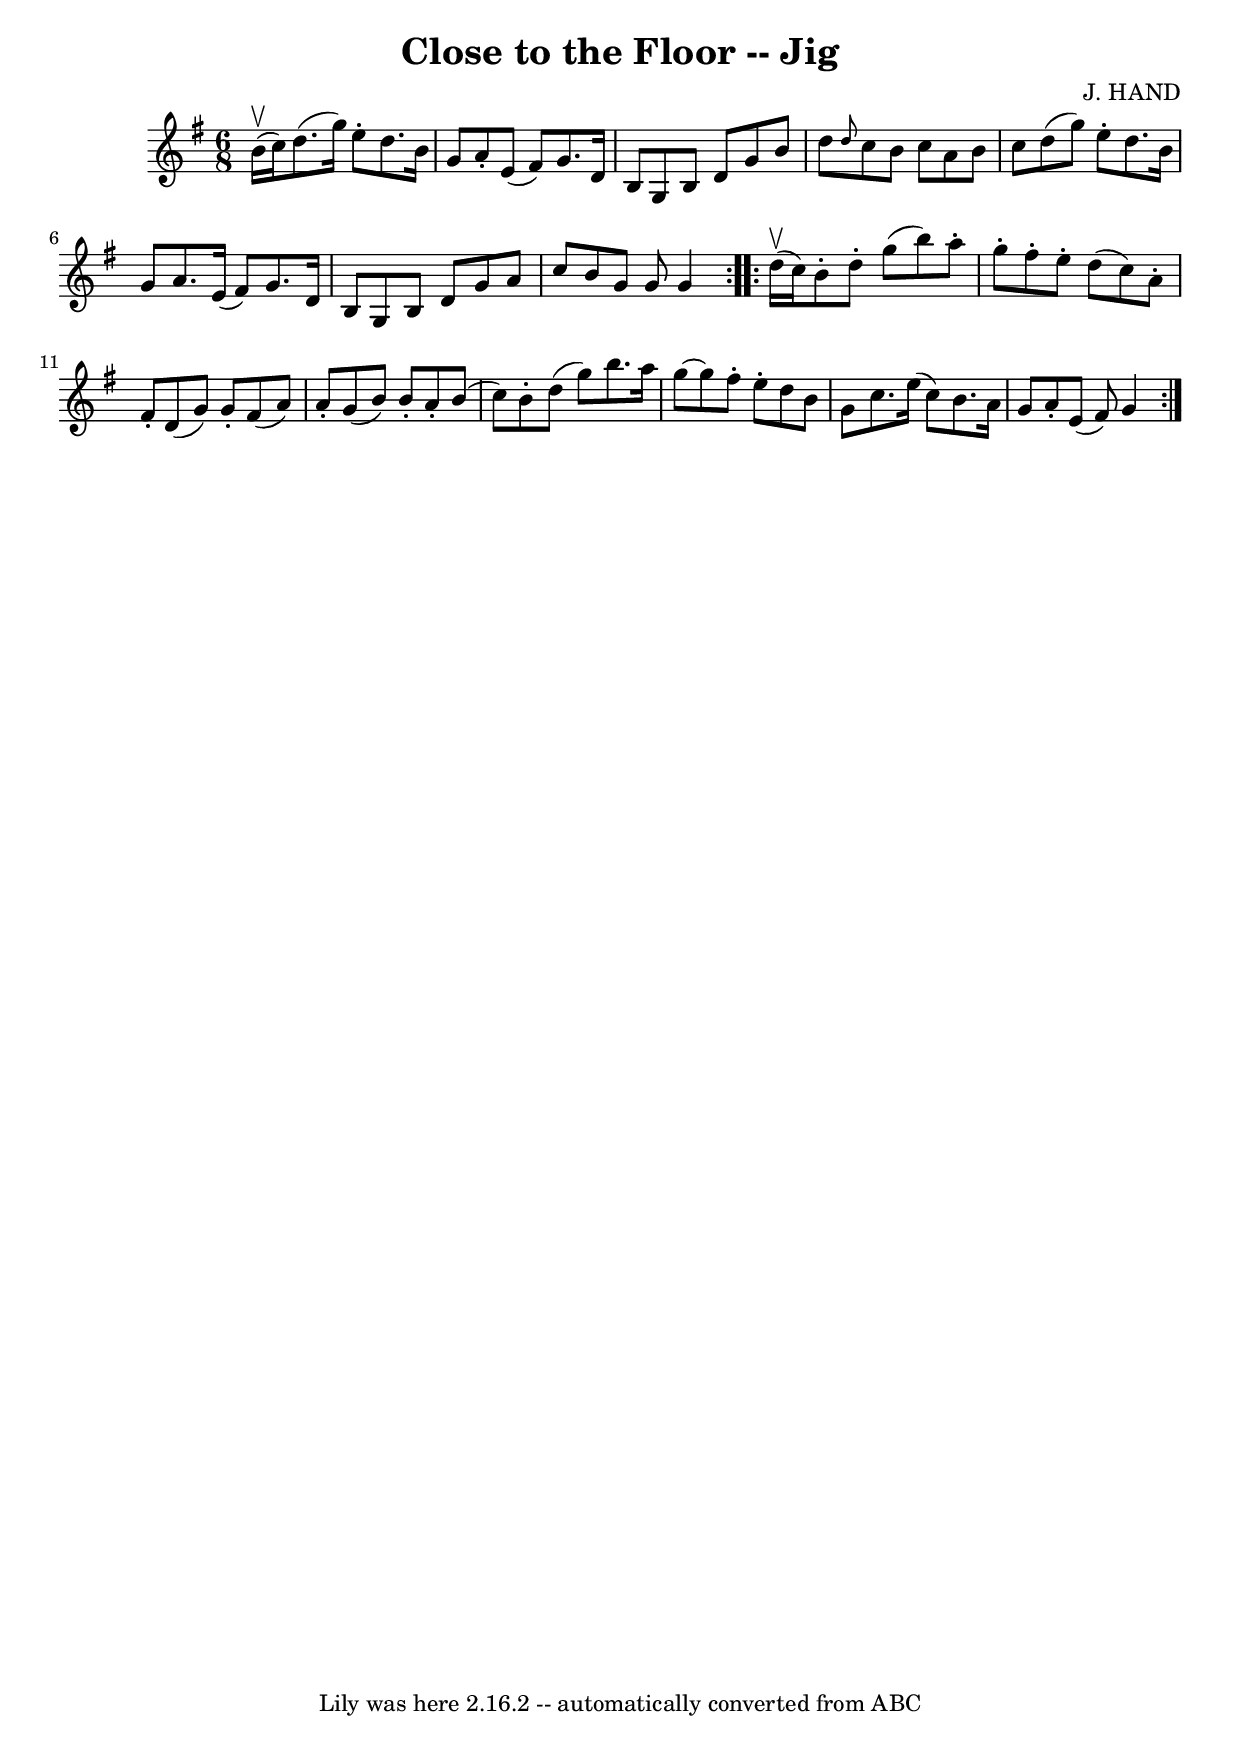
\version "2.16.2"
\include "Mammoth.ily"
\header {
  %% book = "Ryan's Mammoth Collection"
  composer = "J. HAND"
  crossRefNumber = "1"
  footnotes = "\\\\86 441"
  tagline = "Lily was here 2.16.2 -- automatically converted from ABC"
  title = "Close to the Floor -- Jig"

}
voicedefault =  {



  \repeat volta 2 {

    \time 6/8 
    \key g \major b'16^\upbow(c''16) |
    d''8. (
    g''16) e''8 -. d''8. b'16 g'8    |
    a'8 -. e'8 (fis'8 
    ) g'8. d'16 b8    |
    g8 b8 d'8 g'8 b'8 d''8    
    |
    \grace { d''8  
	   } c''8 b'8 c''8 a'8 b'8 c''8    
    |
    d''8 (g''8) e''8 -. d''8. b'16 g'8    |
    
    a'8. e'16 (fis'8) g'8. d'16 b8    |
    g8 b8 d'8   
    g'8 a'8 c''8    |
    b'8 g'8 g'8 g'4  
  }     

  \repeat volta 2 {
    d''16^\upbow(c''16) |
    b'8 -. d''8 -.   
    g''8 (b''8) a''8 -. g''8 -.   |
    fis''8 -. e''8 -. d''8 (
    c''8) a'8 -. fis'8 -.   |
    d'8 (g'8) g'8 -. fis'8 (
    a'8) a'8 -.   |
    g'8 (b'8) b'8 -. a'8 -. b'8 (c''8 
    )   |
    b'8 -. d''8 (g''8) b''8. a''16 g''8   ~    
    |
    g''8 fis''8 -. e''8 -. d''8 b'8 g'8    |
    c''8. 
    e''16 (c''8) b'8. a'16 g'8    |
    a'8 -. e'8 (
    fis'8) g'4  
  }   

}

\score{
  <<

    \context Staff="default"
    {
      \voicedefault 
      
    }

  >>
  \layout {
    
  }
  \midi {
  }

}
